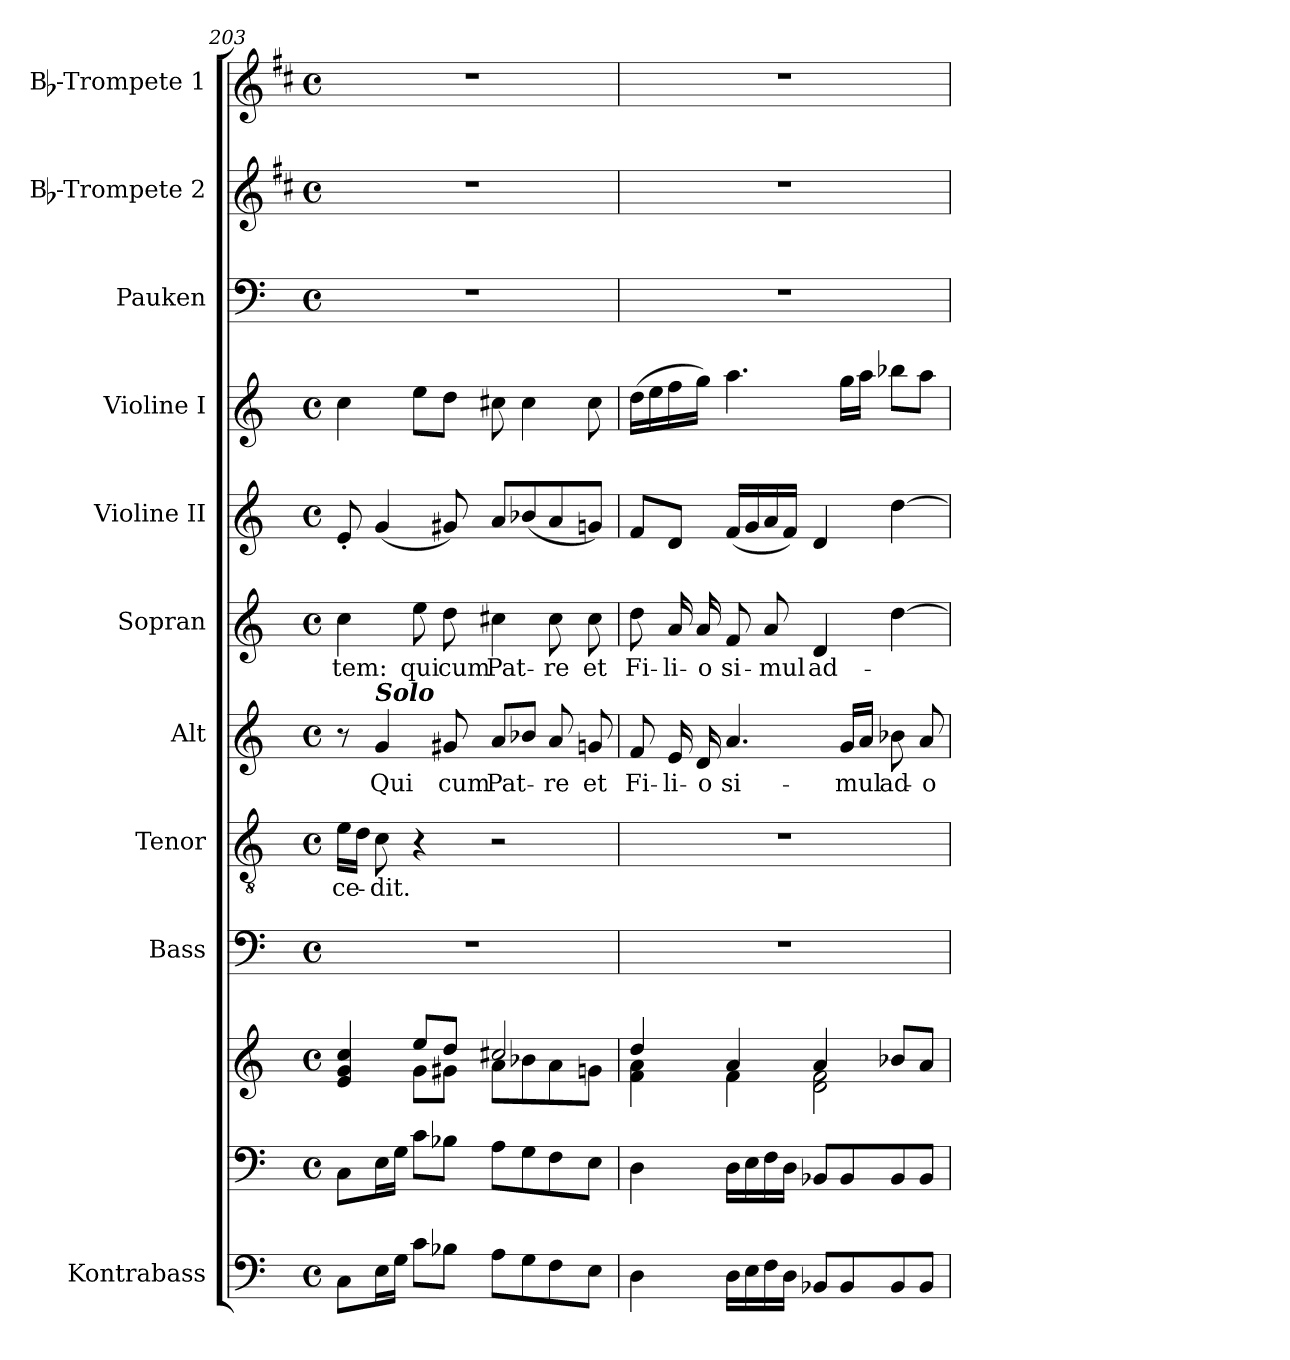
**kern	**kern	**kern	**kern	**kern	**text	**kern	**text	**kern	**text	**kern	**kern	**kern	**kern	**kern
*part11	*part10	*part10	*part9	*part8	*part8	*part7	*part7	*part6	*part6	*part5	*part4	*part3	*part2	*part1
*staff12	*staff11	*staff10	*staff9	*staff8	*staff8	*staff7	*staff7	*staff6	*staff6	*staff5	*staff4	*staff3	*staff2	*staff1
*I"Kontrabass	*	*	*I"Bass	*I"Tenor	*	*I"Alt	*	*I"Sopran	*	*I"Violine II	*I"Violine I	*I"Pauken	*I"Bb-Trompete 2	*I"Bb-Trompete 1
*I'Kb.	*	*	*I'B.	*I'T.	*	*I'A.	*	*I'S.	*	*I'Vl. II	*I'Vl. I	*I'Pk.	*I'Bb Trp. 2	*I'Bb Trp. 1
!!LO:PB:g=z
*clefF4	*clefF4	*clefG2	*clefF4	*clefGv2	*	*clefG2	*	*clefG2	*	*clefG2	*clefG2	*clefF4	*clefG2	*clefG2
*ITrd7c12	*	*	*	*	*	*	*	*	*	*	*	*	*ITrd1c2	*ITrd1c2
*k[]	*k[]	*k[]	*k[]	*k[]	*	*k[]	*	*k[]	*	*k[]	*k[]	*k[]	*k[]	*k[]
*C:	*C:	*C:	*C:	*C:	*	*C:	*	*C:	*	*C:	*C:	*C:	*C:	*C:
*M4/4	*M4/4	*M4/4	*M4/4	*M4/4	*	*M4/4	*	*M4/4	*	*M4/4	*M4/4	*M4/4	*M4/4	*M4/4
*met(c)	*met(c)	*met(c)	*met(c)	*met(c)	*	*met(c)	*	*met(c)	*	*met(c)	*met(c)	*met(c)	*met(c)	*met(c)
=203	=203	=203	=203	=203	=203	=203	=203	=203	=203	=203	=203	=203	=203	=203
*	*	*^	*	*	*	*	*	*	*	*	*	*	*	*
!	!	!	!	!	!	!LO:LY:b	!	!	!	!LO:LY:b	!	!	!	!	!
8CC\L	8C\L	4e/ 4g/ 4cc/	4ryy	1r	16e\LL	-ce-	8r	.	4cc\	-tem:	8e'</	4cc\	1r	1r	1r
.	.	.	.	.	16d\JJ	.	.	.	.	.	.	.	.	.	.
!	!	!	!	!	!	!	!LO:TX:a:Bi:t=Solo	!	!	!	!	!	!	!	!
!	!	!	!	!	!	!LO:LY:b	!	!LO:LY:b	!	!	!	!	!	!	!
16EE\L	16E\L	.	.	.	8c\	-dit.	4g/	Qui	.	.	(<4g/	.	.	.	.
16GG\JJ	16G\JJ	.	.	.	.	.	.	.	.	.	.	.	.	.	.
!	!	!	!	!	!	!	!	!	!	!LO:LY:b	!	!	!	!	!
8C\L	8c\L	8ee/L	8g\L	.	4r	.	.	.	8ee\	qui	.	8ee\L	.	.	.
!	!	!	!	!	!	!	!	!LO:LY:b	!	!LO:LY:b	!	!	!	!	!
8BB-X\J	8B-X\J	8dd/J	8g#X\J	.	.	.	8g#X/	cum	8dd\	cum	8g#X/)	8dd\J	.	.	.
!	!	!	!	!	!	!	!	!LO:LY:b	!	!LO:LY:b	!	!	!	!	!
8AA\L	8A\L	2cc#X/	8a\L	.	2r	.	8a/L	Pat-	4cc#X\	Pat-	8a/L	8cc#X\	.	.	.
8GG\	8G\	.	8b-X\	.	.	.	8b-X/J	.	.	.	(<8b-X/	4cc#\	.	.	.
!	!	!	!	!	!	!	!	!LO:LY:b	!	!LO:LY:b	!	!	!	!	!
8FF\	8F\	.	8a\	.	.	.	8a/	-re	8cc#\	-re	8a/	.	.	.	.
!	!	!	!	!	!	!	!	!LO:LY:b	!	!LO:LY:b	!	!	!	!	!
8EE\J	8E\J	.	8gn\J	.	.	.	8gn/	et	8cc#\	et	8gn/J)	8cc#\	.	.	.
=204	=204	=204	=204	=204	=204	=204	=204	=204	=204	=204	=204	=204	=204	=204	=204
!	!	!	!	!	!	!	!	!LO:LY:b	!	!LO:LY:b	!	!	!	!	!
4DD\	4D\	4dd/	4f\ 4a\	1r	1r	.	8f/	Fi-	8dd\	Fi-	8f/L	(>16dd\LL	1r	1r	1r
.	.	.	.	.	.	.	.	.	.	.	.	16ee\	.	.	.
!	!	!	!	!	!	!	!	!LO:LY:b	!	!LO:LY:b	!	!	!	!	!
.	.	.	.	.	.	.	16e/	-li-	16a/	-li-	8d/J	16ff\	.	.	.
!	!	!	!	!	!	!	!	!LO:LY:b	!	!LO:LY:b	!	!	!	!	!
.	.	.	.	.	.	.	16d/	-o	16a/	-o	.	16gg\JJ)	.	.	.
!	!	!	!	!	!	!	!	!LO:LY:b	!	!LO:LY:b	!	!	!	!	!
16DD\LL	16D\LL	4a/	4f\	.	.	.	4.a/	si-	8f/	si-	(<16f/LL	4.aa\	.	.	.
16EE\	16E\	.	.	.	.	.	.	.	.	.	16g/	.	.	.	.
!	!	!	!	!	!	!	!	!	!	!LO:LY:b	!	!	!	!	!
16FF\	16F\	.	.	.	.	.	.	.	8a/	-mul	16a/	.	.	.	.
16DD\JJ	16D\JJ	.	.	.	.	.	.	.	.	.	16f/JJ)	.	.	.	.
!	!	!	!	!	!	!	!	!	!	!LO:LY:b	!	!	!	!	!
8BBB-X/L	8BB-X/L	4a/	2d\ 2f\	.	.	.	.	.	4d/	ad-	4d/	.	.	.	.
!	!	!	!	!	!	!	!	!LO:LY:b	!	!	!	!	!	!	!
8BBB-/	8BB-/	.	.	.	.	.	16g/LL	-mul	.	.	.	16gg\LL	.	.	.
.	.	.	.	.	.	.	16a/JJ	.	.	.	.	16aa\JJ	.	.	.
!	!	!	!	!	!	!	!	!LO:LY:b	!	!	!	!	!	!	!
8BBB-/	8BB-/	8b-X/L	.	.	.	.	8b-X\	ad-	[4dd\	.	[4dd\	8bb-X\L	.	.	.
!	!	!	!	!	!	!	!	!LO:LY:b	!	!	!	!	!	!	!
8BBB-/J	8BB-/J	8a/J	.	.	.	.	8a/	-o-	.	.	.	8aa\J	.	.	.
*	*	*v	*v	*	*	*	*	*	*	*	*	*	*	*	*
=	=	=	=	=	=	=	=	=	=	=	=	=	=	=
*-	*-	*-	*-	*-	*-	*-	*-	*-	*-	*-	*-	*-	*-	*-
